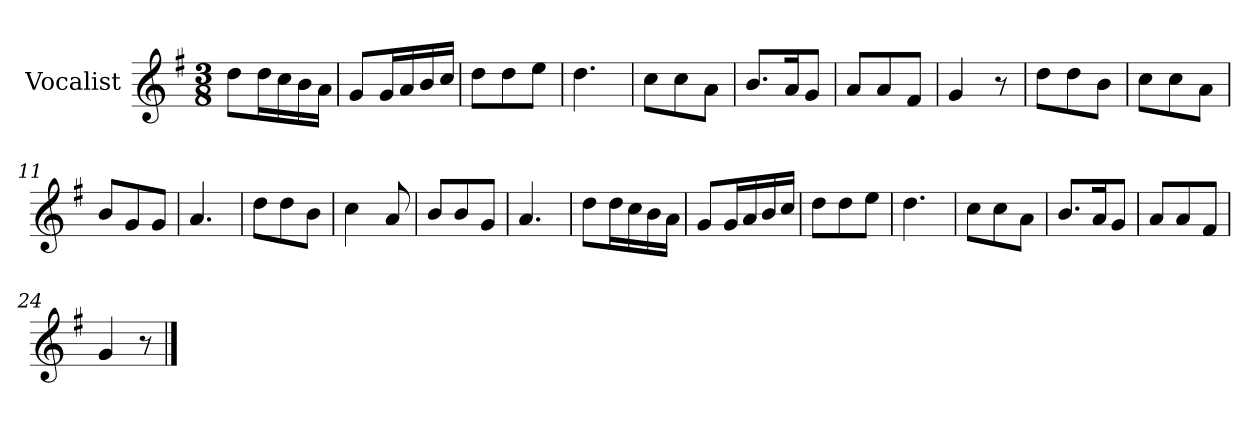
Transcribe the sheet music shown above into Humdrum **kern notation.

**kern
*part1
*staff1
*I"Vocalist
*k[f#]
*G:
*M3/8
=1
8ddL
16ddL
16cc
16b
16aJJ
=2
8gL
16gL
16a
16b
16ccJJ
=3
8ddL
8dd
8eeJ
=4
4.dd
=5
8ccL
8cc
8aJ
=6
8.bL
16aK
8gJ
=7
8aL
8a
8f#J
=8
4g
8r
=9
8ddL
8dd
8bJ
=10
8ccL
8cc
8aJ
=11
8bL
8g
8gJ
=12
4.a
=13
8ddL
8dd
8bJ
=14
4cc
8a
=15
8bL
8b
8gJ
=16
4.a
=17
8ddL
16ddL
16cc
16b
16aJJ
=18
8gL
16gL
16a
16b
16ccJJ
=19
8ddL
8dd
8eeJ
=20
4.dd
=21
8ccL
8cc
8aJ
=22
8.bL
16aK
8gJ
=23
8aL
8a
8f#J
=24
4g
8r
==
*-
